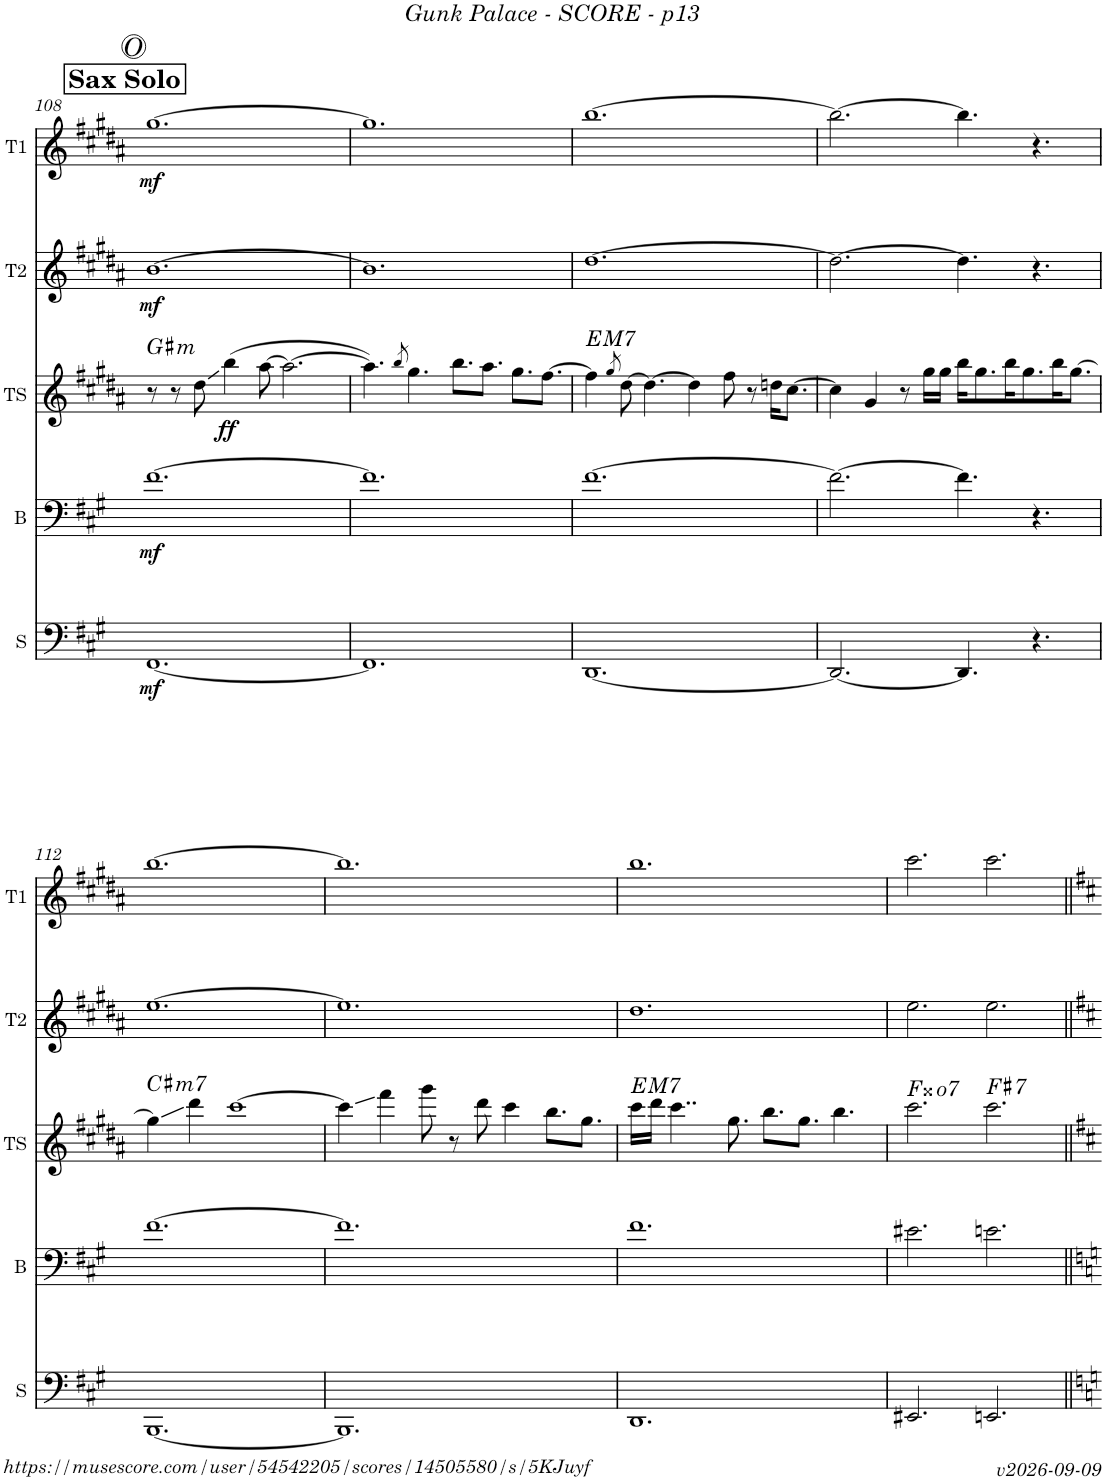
**kern	**dynam	**kern	**dynam	**kern	**dynam	**harte	**kern	**dynam	**kern	**dynam
*part5	*part5	*part4	*part4	*part3	*part3	*part3	*part2	*part2	*part1	*part1
*staff5	*staff5	*staff4	*staff4	*staff3	*staff3	*	*staff2	*staff2	*staff1	*staff1
*I"Sousa	*	*I"Trombone	*	*I"Tenor Sax	*	*	*I"Trumpet 2	*	*I"Trumpet 1	*
*I'S	*	*	*	*I'TS	*	*	*I'T2	*	*I'T1	*
!!LO:PB:g=z
*clefF4	*	*clefF4	*	*clefG2	*	*	*clefG2	*	*clefG2	*
*	*	*	*	*Trd8c14	*	*	*Trd1c2	*	*Trd1c2	*
*k[f#c#g#]	*	*k[f#c#g#]	*	*k[f#c#g#d#a#]	*	*	*k[f#c#g#d#a#]	*	*k[f#c#g#d#a#]	*
*M12/8	*	*M12/8	*	*M12/8	*	*	*M12/8	*	*M12/8	*
!!LO:REH:place=s1:a:i:enc=circle:fs=14:t=O
!!LO:REH:place=s1:a:B:fs=14:t=Sax Solo
=108	=108	=108	=108	=108	=108	=108	=108	=108	=108	=108
!	!LO:DY:b	!	!LO:DY:b	!	!	!LO:H:kt=m	!	!LO:DY:b	!	!LO:DY:b
[1.FF#	mf	[1.f#	mf	8r	.	G#:min	[1.b	mf	[1.gg#	mf
.	.	.	.	8r	.	.	.	.	.	.
.	.	.	.	8dd#\	.	.	.	.	.	.
!	!	!	!	!	!LO:DY:b	!	!	!	!	!
.	.	.	.	(4bb\	ff	.	.	.	.	.
.	.	.	.	[8aa#\	.	.	.	.	.	.
.	.	.	.	2.aa#\_	.	.	.	.	.	.
=109	=109	=109	=109	=109	=109	=109	=109	=109	=109	=109
1.FF#]	.	1.f#]	.	4.aa#\])	.	.	1.b]	.	1.gg#]	.
.	.	.	.	8qbb/	.	.	.	.	.	.
.	.	.	.	4.gg#\	.	.	.	.	.	.
.	.	.	.	8.bb\L	.	.	.	.	.	.
.	.	.	.	8.aa#\J	.	.	.	.	.	.
.	.	.	.	8.gg#\L	.	.	.	.	.	.
.	.	.	.	[8.ff#\J	.	.	.	.	.	.
=110	=110	=110	=110	=110	=110	=110	=110	=110	=110	=110
!	!	!	!	!	!	!LO:H:kt=M7	!	!	!	!
[1.DD	.	[1.f#	.	4ff#\]	.	E:maj7	[1.dd#	.	[1.bb	.
.	.	.	.	8qgg#/	.	.	.	.	.	.
.	.	.	.	[8dd#\	.	.	.	.	.	.
.	.	.	.	4.dd#\_	.	.	.	.	.	.
.	.	.	.	4dd#\]	.	.	.	.	.	.
.	.	.	.	8ff#\	.	.	.	.	.	.
.	.	.	.	8r	.	.	.	.	.	.
.	.	.	.	16ddn\KL	.	.	.	.	.	.
.	.	.	.	[8.cc#\J	.	.	.	.	.	.
=111	=111	=111	=111	=111	=111	=111	=111	=111	=111	=111
2.DD/_	.	2.f#\_	.	4cc#\]	.	.	2.dd#\_	.	2.bb\_	.
.	.	.	.	4g#/	.	.	.	.	.	.
.	.	.	.	8r	.	.	.	.	.	.
.	.	.	.	16gg#\LL	.	.	.	.	.	.
.	.	.	.	16gg#\JJ	.	.	.	.	.	.
4.DD/]	.	4.f#\]	.	16bb\KL	.	.	4.dd#\]	.	4.bb\]	.
.	.	.	.	8.gg#\	.	.	.	.	.	.
.	.	.	.	16bb\K	.	.	.	.	.	.
.	.	.	.	8.gg#\	.	.	.	.	.	.
4.r	.	4.r	.	.	.	.	4.r	.	4.r	.
.	.	.	.	16bb\K	.	.	.	.	.	.
.	.	.	.	[8.gg#\J	.	.	.	.	.	.
!!LO:LB:g=z
=112	=112	=112	=112	=112	=112	=112	=112	=112	=112	=112
!	!	!	!	!	!	!LO:H:kt=m7	!	!	!	!
[1.BBB	.	[1.f#	.	4gg#\]	.	C#:min7	[1.ee	.	[1.bb	.
.	.	.	.	4ddd#\	.	.	.	.	.	.
.	.	.	.	[1ccc#	.	.	.	.	.	.
=113	=113	=113	=113	=113	=113	=113	=113	=113	=113	=113
1.BBB]	.	1.f#]	.	4ccc#\]	.	.	1.ee]	.	1.bb]	.
.	.	.	.	4fff#\	.	.	.	.	.	.
.	.	.	.	8ggg#\	.	.	.	.	.	.
.	.	.	.	8r	.	.	.	.	.	.
.	.	.	.	8ddd#\	.	.	.	.	.	.
.	.	.	.	4ccc#\	.	.	.	.	.	.
.	.	.	.	8.bb\L	.	.	.	.	.	.
.	.	.	.	8.gg#\J	.	.	.	.	.	.
=114	=114	=114	=114	=114	=114	=114	=114	=114	=114	=114
!	!	!	!	!	!	!LO:H:kt=M7	!	!	!	!
1.DD	.	1.f#	.	16ccc#\LL	.	E:maj7	1.dd#	.	1.bb	.
.	.	.	.	16ddd#\JJ	.	.	.	.	.	.
.	.	.	.	4..ccc#\	.	.	.	.	.	.
.	.	.	.	8.gg#\	.	.	.	.	.	.
.	.	.	.	8.bb\L	.	.	.	.	.	.
.	.	.	.	8.gg#\J	.	.	.	.	.	.
.	.	.	.	4.bb\	.	.	.	.	.	.
=115	=115	=115	=115	=115	=115	=115	=115	=115	=115	=115
!	!	!	!	!	!	!LO:H:kt=7	!	!	!	!
2.EE#X/	.	2.e#X\	.	2.ccc#\	.	F##:dim7	2.ee\	.	2.ccc#\	.
!	!	!	!	!	!	!LO:H:kt=7	!	!	!	!
2.EEn/	.	2.en\	.	2.ccc#\	.	F#:7	2.ee\	.	2.ccc#\	.
=||	=||	=||	=||	=||	=||	=||	=||	=||	=||	=||
*-	*-	*-	*-	*-	*-	*-	*-	*-	*-	*-
